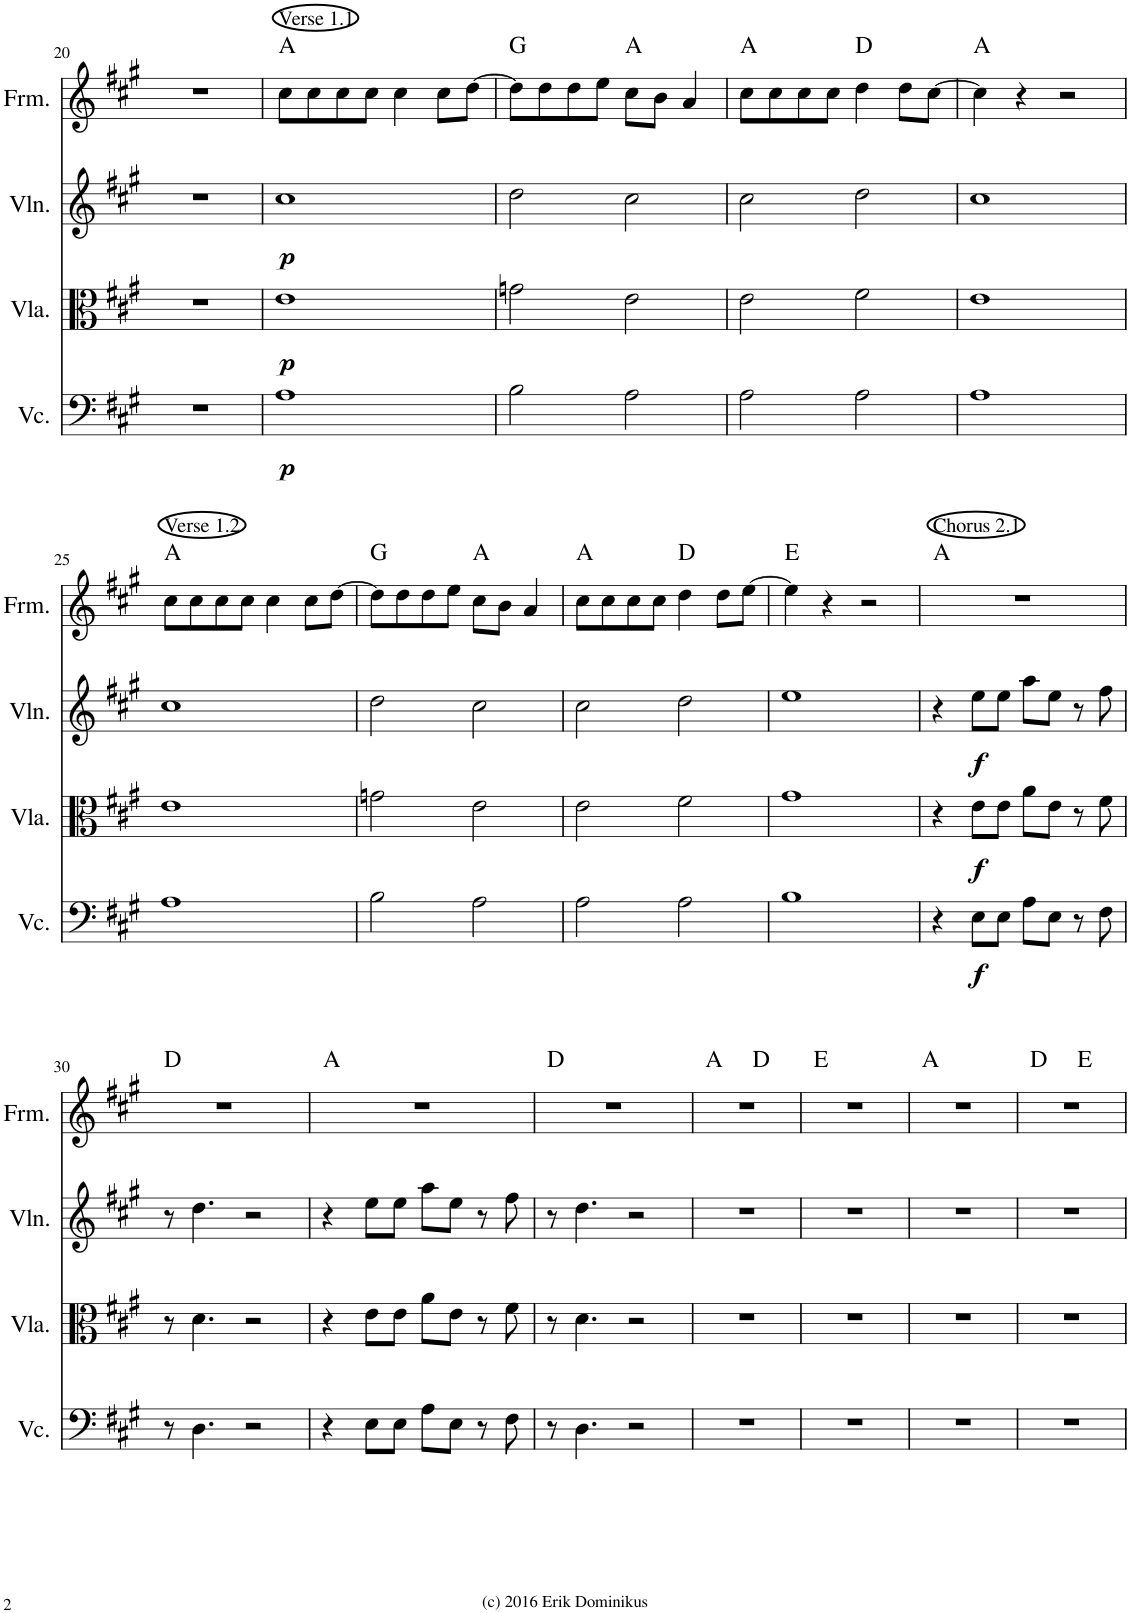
**kern	**dynam	**kern	**dynam	**kern	**dynam	**kern	**harte
*part4	*part4	*part3	*part3	*part2	*part2	*part1	*part1
*staff4	*staff4	*staff3	*staff3	*staff2	*staff2	*staff1	*
*I"Violoncello	*	*I"Viola	*	*I"Violin	*	*I"Form	*
*I'Vc.	*	*I'Vla.	*	*I'Vln.	*	*I'Frm.	*
!!LO:PB:g=z
*clefF4	*	*clefC3	*	*clefG2	*	*clefG2	*
*k[f#c#g#]	*	*k[f#c#g#]	*	*k[f#c#g#]	*	*k[f#c#g#]	*
*M4/4	*	*M4/4	*	*M4/4	*	*M4/4	*
=20	=20	=20	=20	=20	=20	=20	=20
1r	.	1r	.	1r	.	1r	.
=21	=21	=21	=21	=21	=21	=21	=21
!	!	!	!	!	!	!LO:TX:a:t=Verse 1.1	!
!	!LO:DY:b	!	!LO:DY:b	!	!LO:DY:b	!	!
1A	p	1e	p	1cc#	p	8cc#\L	A:maj
.	.	.	.	.	.	8cc#\	.
.	.	.	.	.	.	8cc#\	.
.	.	.	.	.	.	8cc#\J	.
.	.	.	.	.	.	4cc#\	.
.	.	.	.	.	.	8cc#\L	.
.	.	.	.	.	.	[8dd\J	.
=22	=22	=22	=22	=22	=22	=22	=22
2B\	.	2gn\	.	2dd\	.	8dd\L]	G:maj
.	.	.	.	.	.	8dd\	.
.	.	.	.	.	.	8dd\	.
.	.	.	.	.	.	8ee\J	.
2A\	.	2e\	.	2cc#\	.	8cc#\L	A:maj
.	.	.	.	.	.	8b\J	.
.	.	.	.	.	.	4a/	.
=23	=23	=23	=23	=23	=23	=23	=23
2A\	.	2e\	.	2cc#\	.	8cc#\L	A:maj
.	.	.	.	.	.	8cc#\	.
.	.	.	.	.	.	8cc#\	.
.	.	.	.	.	.	8cc#\J	.
2A\	.	2f#\	.	2dd\	.	4dd\	D:maj
.	.	.	.	.	.	8dd\L	.
.	.	.	.	.	.	[8cc#\J	.
=24	=24	=24	=24	=24	=24	=24	=24
1A	.	1e	.	1cc#	.	4cc#\]	A:maj
.	.	.	.	.	.	4r	.
.	.	.	.	.	.	2r	.
!!LO:LB:g=z
=25	=25	=25	=25	=25	=25	=25	=25
!	!	!	!	!	!	!LO:TX:a:t=Verse 1.2	!
1A	.	1e	.	1cc#	.	8cc#\L	A:maj
.	.	.	.	.	.	8cc#\	.
.	.	.	.	.	.	8cc#\	.
.	.	.	.	.	.	8cc#\J	.
.	.	.	.	.	.	4cc#\	.
.	.	.	.	.	.	8cc#\L	.
.	.	.	.	.	.	[8dd\J	.
=26	=26	=26	=26	=26	=26	=26	=26
2B\	.	2gn\	.	2dd\	.	8dd\L]	G:maj
.	.	.	.	.	.	8dd\	.
.	.	.	.	.	.	8dd\	.
.	.	.	.	.	.	8ee\J	.
2A\	.	2e\	.	2cc#\	.	8cc#\L	A:maj
.	.	.	.	.	.	8b\J	.
.	.	.	.	.	.	4a/	.
=27	=27	=27	=27	=27	=27	=27	=27
2A\	.	2e\	.	2cc#\	.	8cc#\L	A:maj
.	.	.	.	.	.	8cc#\	.
.	.	.	.	.	.	8cc#\	.
.	.	.	.	.	.	8cc#\J	.
2A\	.	2f#\	.	2dd\	.	4dd\	D:maj
.	.	.	.	.	.	8dd\L	.
.	.	.	.	.	.	[8ee\J	.
=28	=28	=28	=28	=28	=28	=28	=28
1B	.	1g#	.	1ee	.	4ee\]	E:maj
.	.	.	.	.	.	4r	.
.	.	.	.	.	.	2r	.
=29	=29	=29	=29	=29	=29	=29	=29
!	!	!	!	!	!	!LO:TX:a:t=Chorus 2.1	!
4r	.	4r	.	4r	.	1r	A:maj
!	!LO:DY:b	!	!LO:DY:b	!	!LO:DY:b	!	!
8E\L	f	8e\L	f	8ee\L	f	.	.
8E\J	.	8e\J	.	8ee\J	.	.	.
8A\L	.	8a\L	.	8aa\L	.	.	.
8E\J	.	8e\J	.	8ee\J	.	.	.
8r	.	8r	.	8r	.	.	.
8F#\	.	8f#\	.	8ff#\	.	.	.
!!LO:LB:g=z
=30	=30	=30	=30	=30	=30	=30	=30
8r	.	8r	.	8r	.	1r	D:maj
4.D\	.	4.d\	.	4.dd\	.	.	.
2r	.	2r	.	2r	.	.	.
=31	=31	=31	=31	=31	=31	=31	=31
4r	.	4r	.	4r	.	1r	A:maj
8E\L	.	8e\L	.	8ee\L	.	.	.
8E\J	.	8e\J	.	8ee\J	.	.	.
8A\L	.	8a\L	.	8aa\L	.	.	.
8E\J	.	8e\J	.	8ee\J	.	.	.
8r	.	8r	.	8r	.	.	.
8F#\	.	8f#\	.	8ff#\	.	.	.
=32	=32	=32	=32	=32	=32	=32	=32
8r	.	8r	.	8r	.	1r	D:maj
4.D\	.	4.d\	.	4.dd\	.	.	.
2r	.	2r	.	2r	.	.	.
=33	=33	=33	=33	=33	=33	=33	=33
*	*	*	*	*	*	*^	*
1r	.	1r	.	1r	.	1r	2ryy	A:maj
.	.	.	.	.	.	.	2ryy	D:maj
*	*	*	*	*	*	*v	*v	*
=34	=34	=34	=34	=34	=34	=34	=34
1r	.	1r	.	1r	.	1r	E:maj
=35	=35	=35	=35	=35	=35	=35	=35
1r	.	1r	.	1r	.	1r	A:maj
=36	=36	=36	=36	=36	=36	=36	=36
*	*	*	*	*	*	*^	*
1r	.	1r	.	1r	.	1r	2ryy	D:maj
.	.	.	.	.	.	.	2ryy	E:maj
*	*	*	*	*	*	*v	*v	*
=	=	=	=	=	=	=	=
*-	*-	*-	*-	*-	*-	*-	*-
